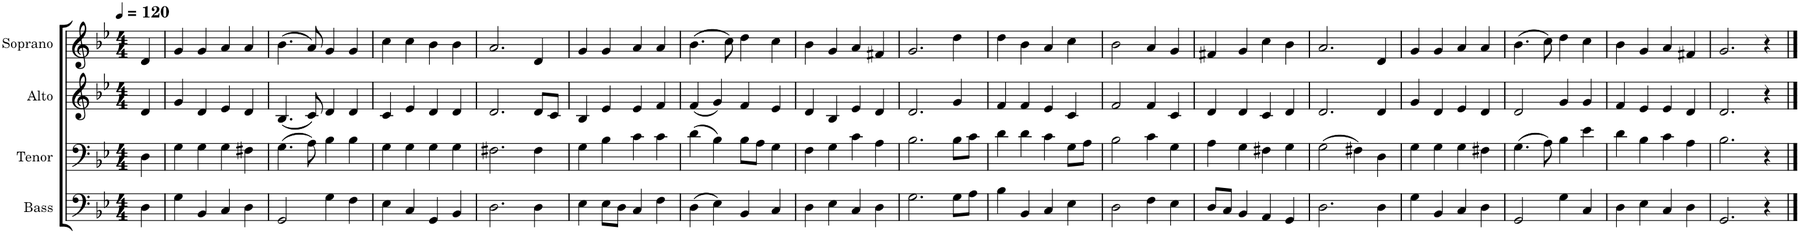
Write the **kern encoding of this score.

**kern	**kern	**kern	**kern
*part4	*part3	*part2	*part1
*staff4	*staff3	*staff2	*staff1
*I"Bass	*I"Tenor	*I"Alto	*I"Soprano
*I'B.	*I'T.	*I'A.	*I'S.
*clefF4	*clefF4	*clefG2	*clefG2
*k[b-e-]	*k[b-e-]	*k[b-e-]	*k[b-e-]
*M4/4	*M4/4	*M4/4	*M4/4
*MM120	*MM120	*MM120	*MM120
=	=	=	=
4D\	4D\	4d/	4d/
=1	=1	=1	=1
4G\	4G\	4g/	4g/
4BB-/	4G\	4d/	4g/
4C/	4G\	4e-/	4a/
4D\	4F#X\	4d/	4a/
=2	=2	=2	=2
2GG/	(4.G\	(4.B-/	(4.b-\
.	8A\)	8c/)	8a/)
4G\	4B-\	4d/	4g/
4F\	4B-\	4d/	4g/
=3	=3	=3	=3
4E-\	4G\	4c/	4cc\
4C/	4G\	4e-/	4cc\
4GG/	4G\	4d/	4b-\
4BB-/	4G\	4d/	4b-\
=4	=4	=4	=4
2.D\	2.F#X\	2.d/	2.a/
4D\	4F#\	8d/L	4d/
.	.	8c/J	.
=5	=5	=5	=5
4E-\	4G\	4B-/	4g/
8E-\L	4B-\	4e-/	4g/
8D\J	.	.	.
4C/	4c\	4e-/	4a/
4F\	4c\	4f/	4a/
=6	=6	=6	=6
(4D\	(4d\	(4f/	(4.b-\
4E-\)	4B-\)	4g/)	.
.	.	.	8cc\)
4BB-/	8B-\L	4f/	4dd\
.	8A\J	.	.
4C/	4G\	4e-/	4cc\
=7	=7	=7	=7
4D\	4F\	4d/	4b-\
4E-\	4G\	4B-/	4g/
4C/	4c\	4e-/	4a/
4D\	4A\	4d/	4f#X/
=8	=8	=8	=8
2.G\	2.B-\	2.d/	2.g/
8G\L	8B-\L	4g/	4dd\
8A\J	8c\J	.	.
=9	=9	=9	=9
4B-\	4d\	4f/	4dd\
4BB-/	4d\	4f/	4b-\
4C/	4c\	4e-/	4a/
4E-\	8G\L	4c/	4cc\
.	8A\J	.	.
=10	=10	=10	=10
2D\	2B-\	2f/	2b-\
4F\	4c\	4f/	4a/
4E-\	4G\	4c/	4g/
=11	=11	=11	=11
8D/L	4A\	4d/	4f#X/
8C/J	.	.	.
4BB-/	4G\	4d/	4g/
4AA/	4F#X\	4c/	4cc\
4GG/	4G\	4d/	4b-\
=12	=12	=12	=12
2.D\	(2G\	2.d/	2.a/
.	4F#X\)	.	.
4D\	4D\	4d/	4d/
=13	=13	=13	=13
4G\	4G\	4g/	4g/
4BB-/	4G\	4d/	4g/
4C/	4G\	4e-/	4a/
4D\	4F#X\	4d/	4a/
=14	=14	=14	=14
2GG/	(4.G\	2d/	(4.b-\
.	8A\)	.	8cc\)
4G\	4B-\	4g/	4dd\
4C/	4e-\	4g/	4cc\
=15	=15	=15	=15
4D\	4d\	4f/	4b-\
4E-\	4B-\	4e-/	4g/
4C/	4c\	4e-/	4a/
4D\	4A\	4d/	4f#X/
=16	=16	=16	=16
2.GG/	2.B-\	2.d/	2.g/
4r	4r	4r	4r
==	==	==	==
*-	*-	*-	*-
